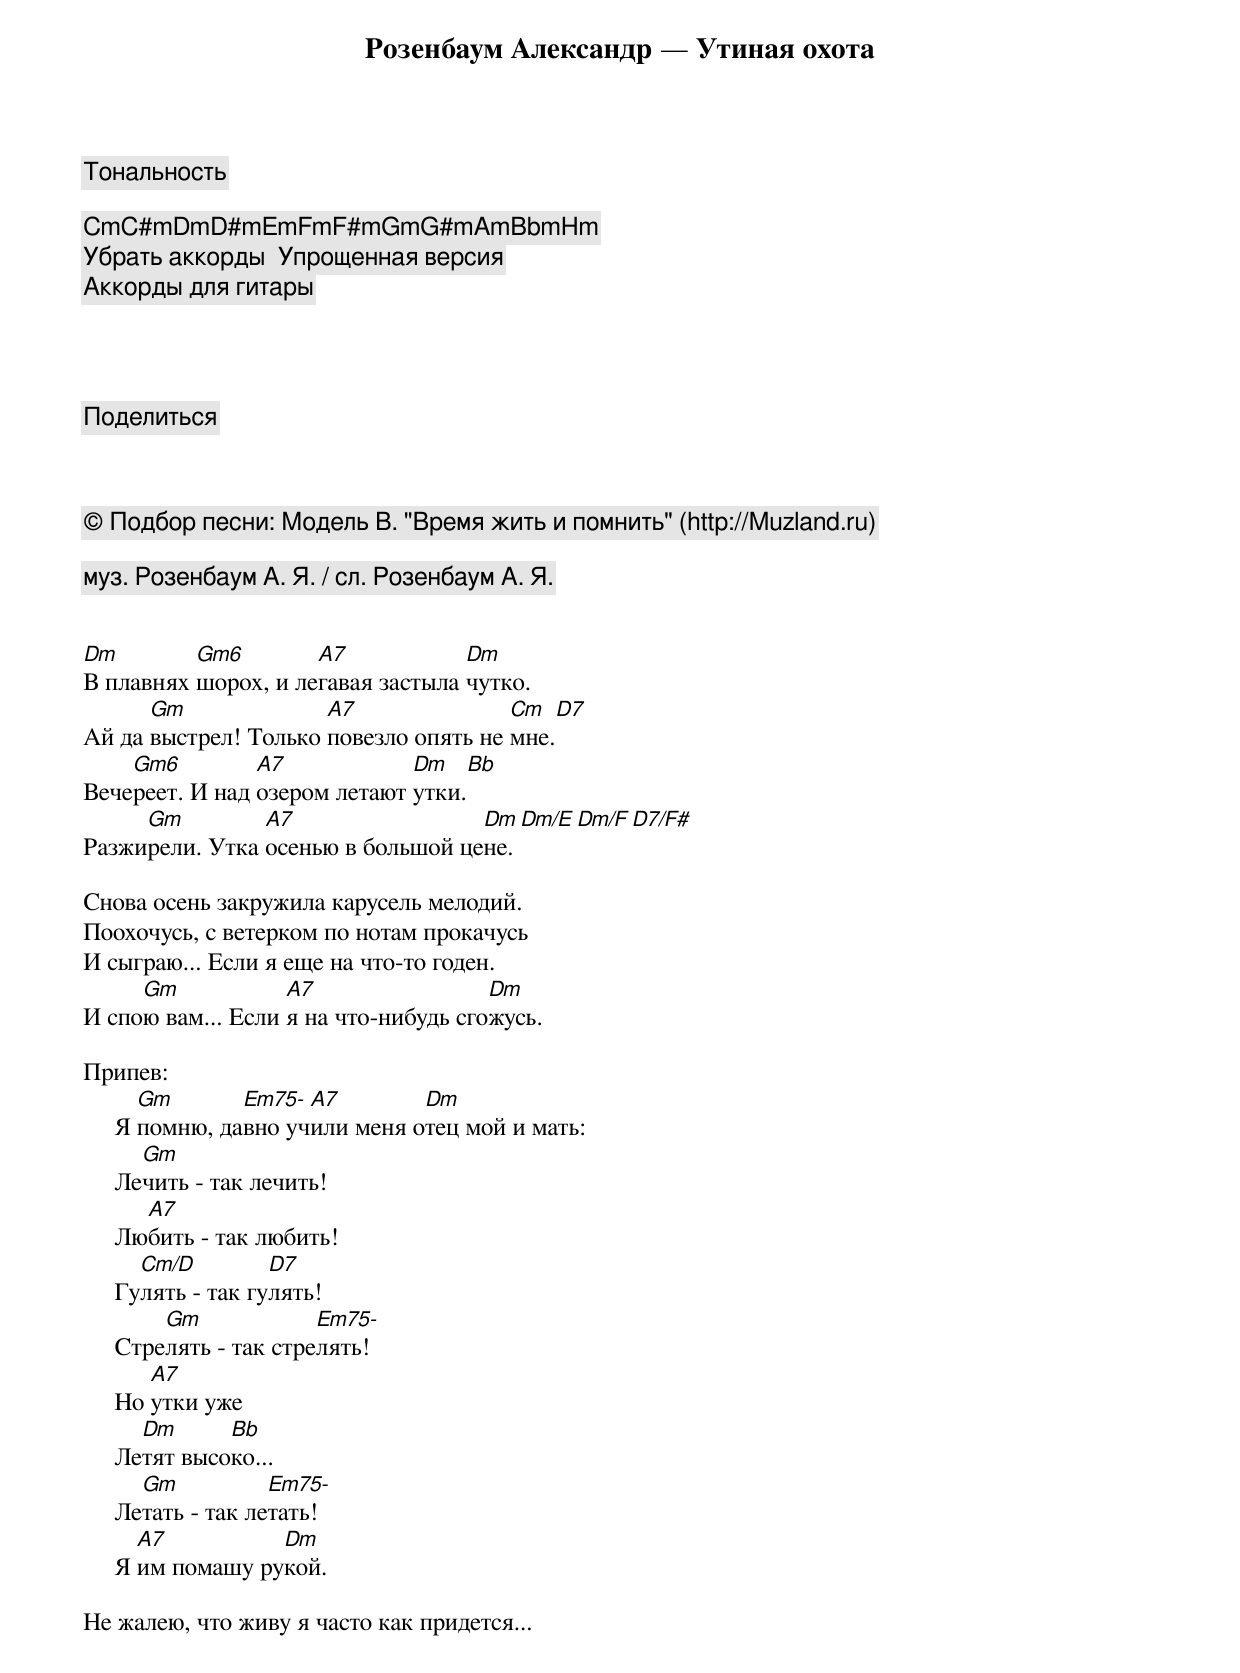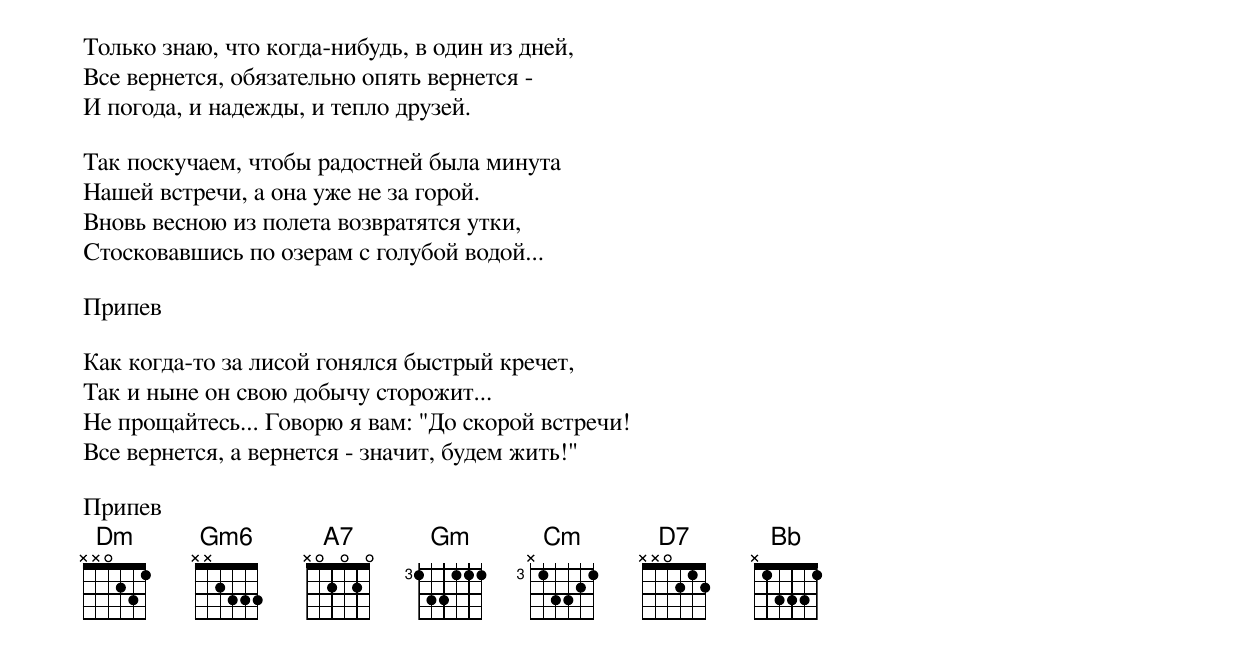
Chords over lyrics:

Розенбаум Александр — Утиная охота

Тональность

CmC#mDmD#mEmFmF#mGmG#mAmBbmHm
Убрать аккорды	Упрощенная версия
Аккорды для гитары




Поделиться



© Подбор песни: Модель В. "Время жить и помнить" (http://Muzland.ru)

муз. Розенбаум А. Я. / сл. Розенбаум А. Я.


Dm        Gm6        A7            Dm
В плавнях шорох, и легавая застыла чутко.
      Gm              A7               Cm   D7
Ай да выстрел! Только повезло опять не мне.
    Gm6         A7            Dm    Bb
Вечереет. И над озером летают утки.
     Gm         A7                 Dm  Dm/E Dm/F D7/F#
Разжирели. Утка осенью в большой цене.

Снова осень закружила карусель мелодий.
Поохочусь, с ветерком по нотам прокачусь
И сыграю... Если я еще на что-то годен.
     Gm            A7                 Dm
И спою вам... Если я на что-нибудь сгожусь.

Припев:
       Gm       Em75- A7        Dm
     Я помню, давно учили меня отец мой и мать:
       Gm
     Лечить - так лечить!
       A7
     Любить - так любить!
       Cm/D         D7
     Гулять - так гулять!
         Gm             Em75-
     Стрелять - так стрелять!
        A7
     Но утки уже
       Dm      Bb
     Летят высоко...
       Gm           Em75-
     Летать - так летать!
       A7          Dm
     Я им помашу рукой.

Не жалею, что живу я часто как придется...
Только знаю, что когда-нибудь, в один из дней,
Все вернется, обязательно опять вернется -
И погода, и надежды, и тепло друзей.

Так поскучаем, чтобы радостней была минута
Нашей встречи, а она уже не за горой.
Вновь весною из полета возвратятся утки,
Стосковавшись по озерам с голубой водой...

Припев

Как когда-то за лисой гонялся быстрый кречет,
Так и ныне он свою добычу сторожит...
Не прощайтесь... Говорю я вам: "До скорой встречи!
Все вернется, а вернется - значит, будем жить!"

Припев
